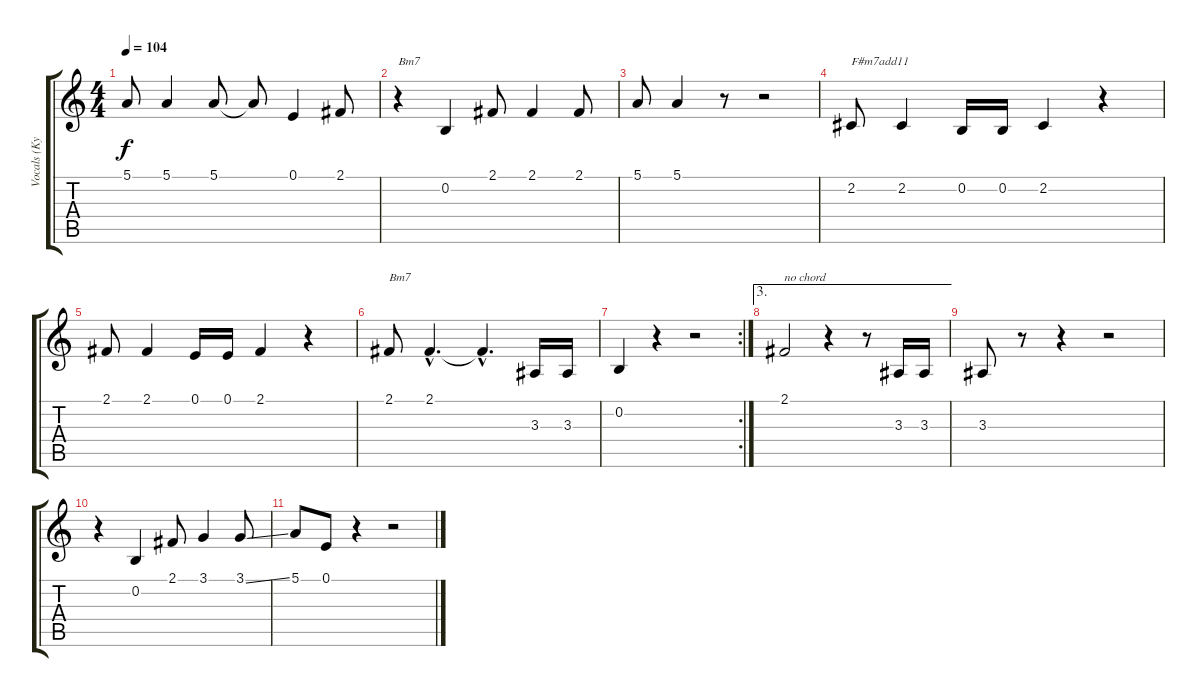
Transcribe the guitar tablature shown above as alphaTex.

\track ("Vocals (Kyo)" "Vocals (Ky") {instrument altosax}
\staff {score tabs}
\tuning (E4 B3 G3 D3 A2 E2) {hide}
\ts (4 4)
\tempo 104
\clef g2
\ks c
5.1.8{dy f} 5.1.4 5.1.8 5.1{t}.8 0.1.4 2.1.8 |
r.4{txt "Bm7"} 0.2.4 2.1.8 2.1.4 2.1.8 |
5.1.8 5.1.4 r.8 r.2 |
2.2.8{txt "F#m7add11"} 2.2.4 0.2.16 0.2.16 2.2.4 r.4 |
2.1.8 2.1.4 0.1.16 0.1.16 2.1.4 r.4 |
2.1.8{txt "Bm7"} 2.1{hac}.4{d} 2.1{hac t}.4{d} 3.3.16 3.3.16 |
\rc 2
0.2.4 r.4 r.2 |
\ae 3
2.1.2{txt "no chord"} r.4 r.8 3.3.16 3.3.16 |
3.3.8 r.8 r.4 r.2 |
r.4 0.2.4 2.1.8 3.1.4 3.1{ss}.8 |
5.1.8 0.1.8 r.4 r.2
